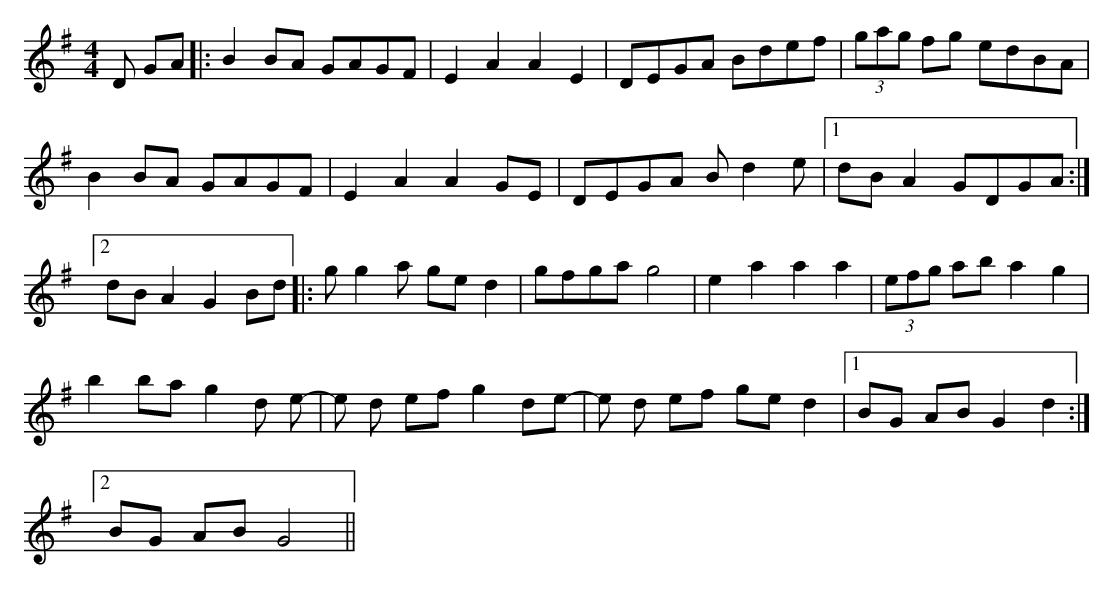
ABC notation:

X:1
M:4/4
K:G
D GA|:B2 BA GAGF|E2 A2 A2 E2|DEGA Bdef|(3gag fg edBA|
B2 BA GAGF|E2 A2 A2 GE|DEGA B d2 e|1 dB A2 GDGA:|2
dB A2 G2 Bd|:g g2 a ge d2|gfga g4|e2 a2 a2 a2|(3efg ab a2 g2|
b2 ba g2 d e-|e d ef g2 de-|e d ef ge d2|1 BG AB G2 d2:|2
BG AB G4||
